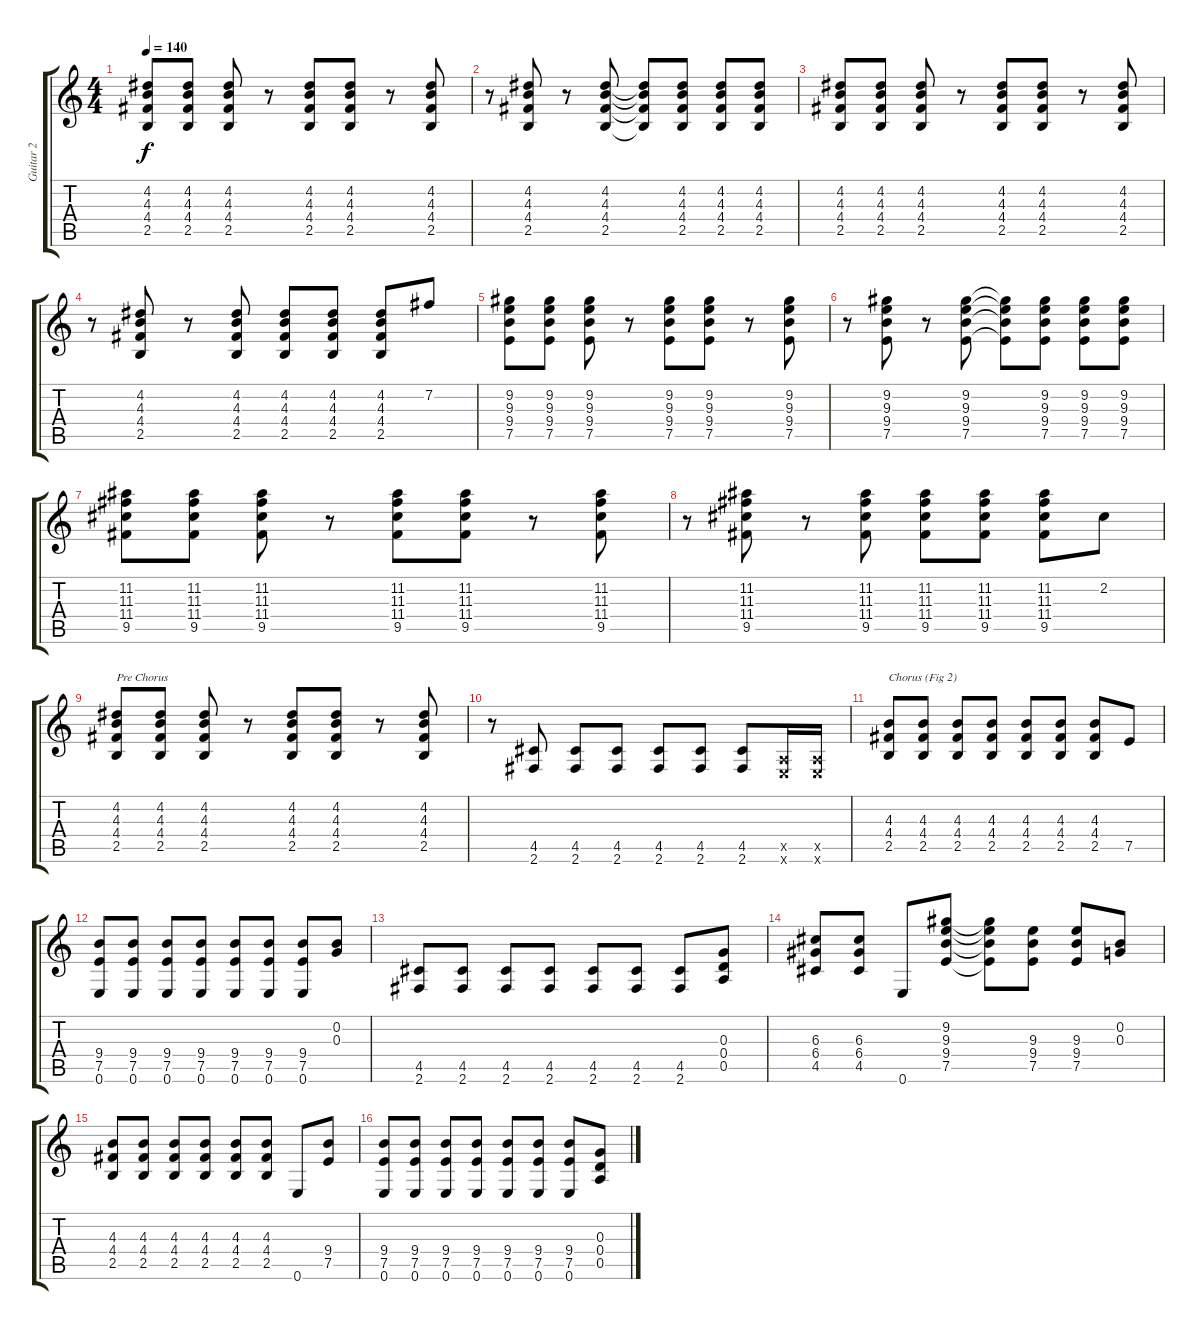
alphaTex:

\track ("Guitar 2" "Guitar 2") {instrument overdrivenguitar}
\staff {score tabs}
\tuning (E4 B3 G3 D3 A2 E2) {hide}
\ts (4 4)
\tempo 140
\clef g2
\ks c
(4.2 4.3 4.4 2.5).8{dy f} (4.2 4.3 4.4 2.5).8 (4.2 4.3 4.4 2.5).8 r.8 (4.2 4.3 4.4 2.5).8 (4.2 4.3 4.4 2.5).8 r.8 (4.2 4.3 4.4 2.5).8 |
r.8 (4.2 4.3 4.4 2.5).8 r.8 (4.2 4.3 4.4 2.5).8 (4.2{t} 4.3{t} 4.4{t} 2.5{t}).8 (4.2 4.3 4.4 2.5).8 (4.2 4.3 4.4 2.5).8 (4.2 4.3 4.4 2.5).8 |
(4.2 4.3 4.4 2.5).8 (4.2 4.3 4.4 2.5).8 (4.2 4.3 4.4 2.5).8 r.8 (4.2 4.3 4.4 2.5).8 (4.2 4.3 4.4 2.5).8 r.8 (4.2 4.3 4.4 2.5).8 |
r.8 (4.2 4.3 4.4 2.5).8 r.8 (4.2 4.3 4.4 2.5).8 (4.2 4.3 4.4 2.5).8 (4.2 4.3 4.4 2.5).8 (4.2 4.3 4.4 2.5).8 7.2.8 |
(9.2 9.3 9.4 7.5).8 (9.2 9.3 9.4 7.5).8 (9.2 9.3 9.4 7.5).8 r.8 (9.2 9.3 9.4 7.5).8 (9.2 9.3 9.4 7.5).8 r.8 (9.2 9.3 9.4 7.5).8 |
r.8 (9.2 9.3 9.4 7.5).8 r.8 (9.2 9.3 9.4 7.5).8 (9.2{t} 9.3{t} 9.4{t} 7.5{t}).8 (9.2 9.3 9.4 7.5).8 (9.2 9.3 9.4 7.5).8 (9.2 9.3 9.4 7.5).8 |
(11.2 11.3 11.4 9.5).8 (11.2 11.3 11.4 9.5).8 (11.2 11.3 11.4 9.5).8 r.8 (11.2 11.3 11.4 9.5).8 (11.2 11.3 11.4 9.5).8 r.8 (11.2 11.3 11.4 9.5).8 |
r.8 (11.2 11.3 11.4 9.5).8 r.8 (11.2 11.3 11.4 9.5).8 (11.2 11.3 11.4 9.5).8 (11.2 11.3 11.4 9.5).8 (11.2 11.3 11.4 9.5).8 2.2.8 |
(4.2 4.3 4.4 2.5).8{txt "Pre Chorus"} (4.2 4.3 4.4 2.5).8 (4.2 4.3 4.4 2.5).8 r.8 (4.2 4.3 4.4 2.5).8 (4.2 4.3 4.4 2.5).8 r.8 (4.2 4.3 4.4 2.5).8 |
r.8 (4.5 2.6).8 (4.5 2.6).8 (4.5 2.6).8 (4.5 2.6).8 (4.5 2.6).8 (4.5 2.6).8 (0.5{x} 0.6{x}).16 (0.5{x} 0.6{x}).16 |
(4.3 4.4 2.5).8{txt "Chorus (Fig 2)"} (4.3 4.4 2.5).8 (4.3 4.4 2.5).8 (4.3 4.4 2.5).8 (4.3 4.4 2.5).8 (4.3 4.4 2.5).8 (4.3 4.4 2.5).8 7.5.8 |
(9.4 7.5 0.6).8 (9.4 7.5 0.6).8 (9.4 7.5 0.6).8 (9.4 7.5 0.6).8 (9.4 7.5 0.6).8 (9.4 7.5 0.6).8 (9.4 7.5 0.6).8 (0.2 0.3).8 |
(4.5 2.6).8 (4.5 2.6).8 (4.5 2.6).8 (4.5 2.6).8 (4.5 2.6).8 (4.5 2.6).8 (4.5 2.6).8 (0.3 0.4 0.5).8 |
(6.3 6.4 4.5).8 (6.3 6.4 4.5).8 0.6.8 (9.2 9.3 9.4 7.5).8 (9.2{t} 9.3{t} 9.4{t} 7.5{t}).8 (9.3 9.4 7.5).8 (9.3 9.4 7.5).8 (0.2 0.3).8 |
(4.3 4.4 2.5).8 (4.3 4.4 2.5).8 (4.3 4.4 2.5).8 (4.3 4.4 2.5).8 (4.3 4.4 2.5).8 (4.3 4.4 2.5).8 0.6.8 (9.4 7.5).8 |
(9.4 7.5 0.6).8 (9.4 7.5 0.6).8 (9.4 7.5 0.6).8 (9.4 7.5 0.6).8 (9.4 7.5 0.6).8 (9.4 7.5 0.6).8 (9.4 7.5 0.6).8 (0.3 0.4 0.5).8
